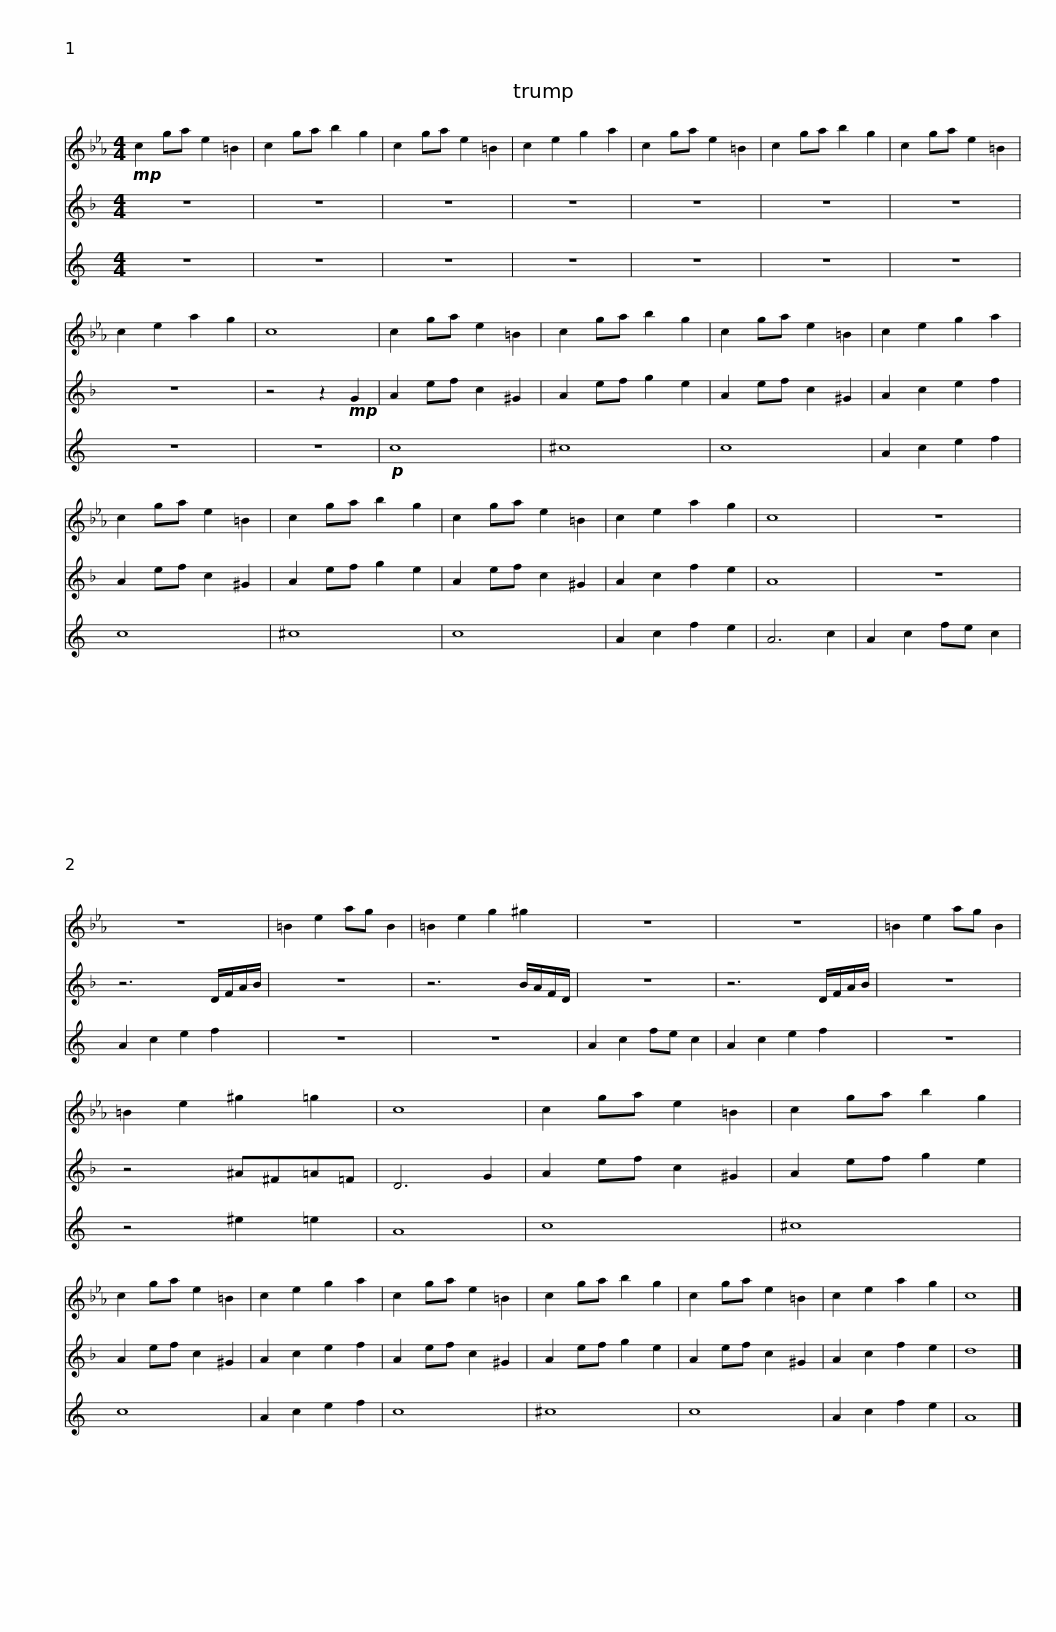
X:1
%%score 1 2 3
L:1/8
M:4/4
I:linebreak $
K:Eb
V:1 treble
V:2 treble transpose=-2
V:3 treble transpose=-9
V:1
!mp! c2 ga e2 =B2 | c2 ga b2 g2 | c2 ga e2 =B2 | c2 e2 g2 a2 | c2 ga e2 =B2 | %5
 c2 ga b2 g2 |$ c2 ga e2 =B2 | c2 e2 a2 g2 | c8 | c2 ga e2 =B2 | %10
 c2 ga b2 g2 | c2 ga e2 =B2 | c2 e2 g2 a2 |$ c2 ga e2 =B2 | c2 ga b2 g2 | %15
 c2 ga e2 =B2 | c2 e2 a2 g2 | c8 | z8 | z8 |$ %20
 =B2 e2 ag B2 | =B2 e2 g2 ^g2 | z8 | z8 | =B2 e2 ag B2 | %25
 =B2 e2 ^g2 =g2 |$ c8 | c2 ga e2 =B2 | c2 ga b2 g2 | c2 ga e2 =B2 | %30
 c2 e2 g2 a2 | c2 ga e2 =B2 | c2 ga b2 g2 |$ c2 ga e2 =B2 | c2 e2 a2 g2 | %35
 c8 |] %36
V:2
[K:F] z8 | z8 | z8 | z8 | z8 | %5
 z8 |$ z8 | z8 | z4 z2!mp! G2 | A2 ef c2 ^G2 | %10
 A2 ef g2 e2 | A2 ef c2 ^G2 | A2 c2 e2 f2 |$ A2 ef c2 ^G2 | A2 ef g2 e2 | %15
 A2 ef c2 ^G2 | A2 c2 f2 e2 | A8 | z8 | z6 D/F/A/B/ |$ %20
 z8 | z6 B/A/F/D/ | z8 | z6 D/F/A/B/ | z8 | %25
 z4 ^A^F=A=F |$ D6 G2 | A2 ef c2 ^G2 | A2 ef g2 e2 | A2 ef c2 ^G2 | %30
 A2 c2 e2 f2 | A2 ef c2 ^G2 | A2 ef g2 e2 |$ A2 ef c2 ^G2 | A2 c2 f2 e2 | %35
 d8 |] %36
V:3
[K:C] z8 | z8 | z8 | z8 | z8 | %5
 z8 |$ z8 | z8 | z8 |!p! c8 | %10
 ^c8 | c8 | A2 c2 e2 f2 |$ c8 | ^c8 | %15
 c8 | A2 c2 f2 e2 | A6 c2 | A2 c2 fe c2 | A2 c2 e2 f2 |$ %20
 z8 | z8 | A2 c2 fe c2 | A2 c2 e2 f2 | z8 | %25
 z4 ^e2 =e2 |$ A8 | c8 | ^c8 | c8 | %30
 A2 c2 e2 f2 | c8 | ^c8 |$ c8 | A2 c2 f2 e2 | %35
 A8 |] %36
